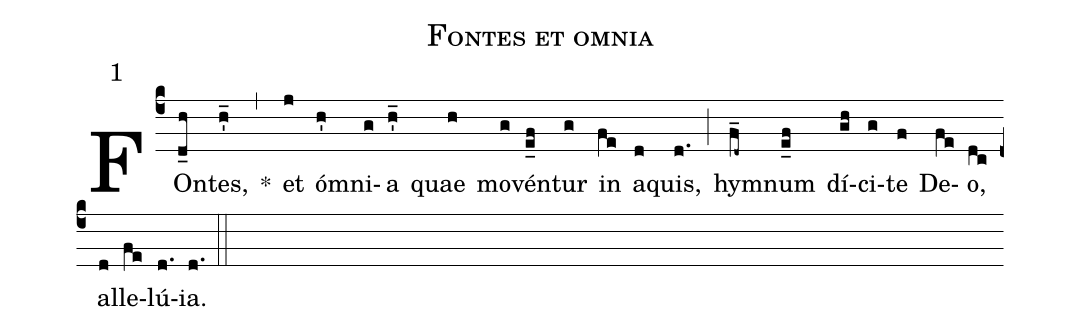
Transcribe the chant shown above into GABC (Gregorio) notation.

name:Fontes et omnia;
mode:1;
annotation:1;
office-part:Antiphonae;
%%
(c4) FOn(d_h)tes,(h'_) *(,) et(j) ó(h')mni(g)a(h'_) quae(h) mo(g)vén(e_f)tur(g) in(fe) a(d)quis,(d.) (;) hy(f_d~)mnum(e_f) dí(gh)ci(g)te(f) De(fe)o,(dc) al(d)le(fe)lú(d.)ia.(d.) (::)
